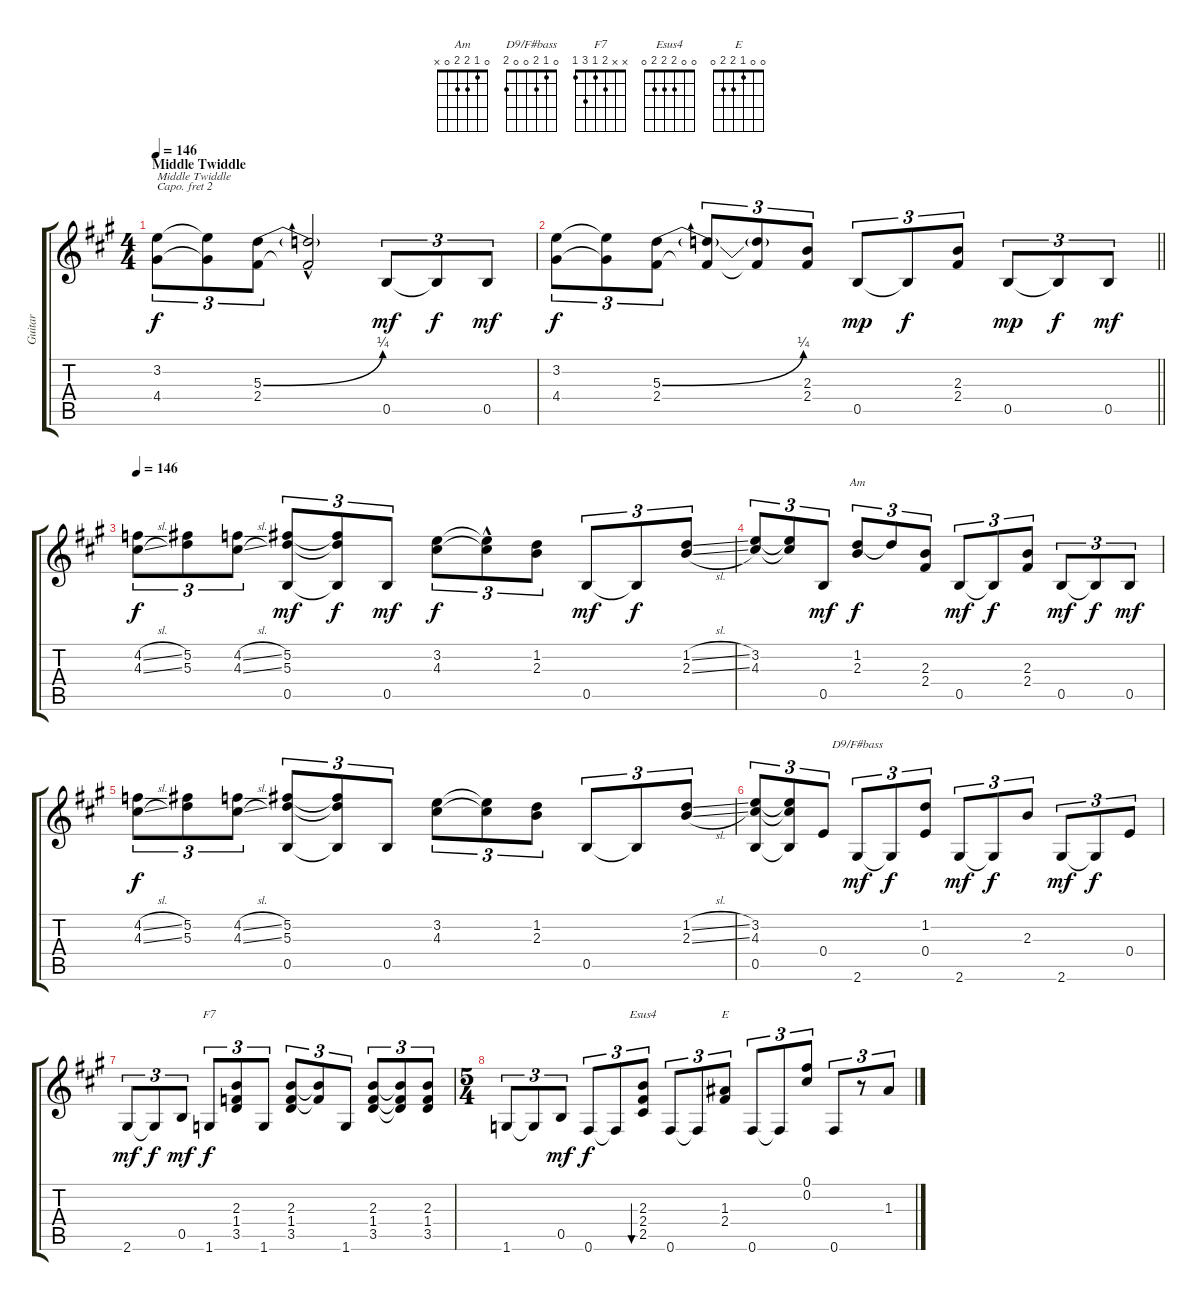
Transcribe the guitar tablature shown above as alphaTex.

\track ("Guitar" "Guitar") {instrument acousticguitarnylon}
\staff {score tabs}
\capo 2
\tuning (E4 B3 G3 D3 A2 E2) {hide}
\chord ("Am" 0 1 2 2 0 x)
\chord ("D9/F#bass" 0 1 2 0 0 2)
\chord ("F7" x x 2 1 3 1)
\chord ("Esus4" 0 0 2 2 2 0)
\chord ("E" 0 0 1 2 2 0)
\ts (4 4)
\section ("" "Middle Twiddle")
\tempo 146
\clef g2
\ks a
(3.2 4.4).8{tu (3 2) txt "Middle Twiddle" dy f} (3.2{t} 4.4{t}).8{tu (3 2)} (5.3{be (bend 0 0 60 1)} 2.4).8{tu (3 2)} (5.3{hac t} 2.4{hac t}).2 0.5.8{tu (3 2) dy mf} 0.5{t}.8{tu (3 2) dy f} 0.5.8{tu (3 2) dy mf} |
\barLineRight lightlight
(3.2 4.4).8{tu (3 2) dy f} (3.2{t} 4.4{t}).8{tu (3 2)} (5.3{be (bend 0 0 60 1)} 2.4).8{tu (3 2)} (5.3{t} 2.4{t}).8{tu (3 2)} (5.3{t} 2.4{t}).8{tu (3 2)} (2.3 2.4).8{tu (3 2)} 0.5.8{tu (3 2) dy mp} 0.5{t}.8{tu (3 2) dy f} (2.3 2.4).8{tu (3 2)} 0.5.8{tu (3 2) dy mp} 0.5{t}.8{tu (3 2) dy f} 0.5.8{tu (3 2) dy mf} |
\tempo 146
(4.2{sl} 4.3{sl}).8{tu (3 2) dy f} (5.2 5.3).8{tu (3 2)} (4.2{sl} 4.3{sl}).8{tu (3 2)} (5.2 5.3 0.5).8{tu (3 2) dy mf} (5.2{t} 5.3{t} 0.5{t}).8{tu (3 2) dy f} 0.5.8{tu (3 2) dy mf} (3.2 4.3).8{tu (3 2) dy f} (3.2{hac t} 4.3{hac t}).8{tu (3 2)} (1.2 2.3).8{tu (3 2)} 0.5.8{tu (3 2) dy mf} 0.5{t}.8{tu (3 2) dy f} (1.2{sl} 2.3{sl}).8{tu (3 2)} |
(3.2 4.3).8{tu (3 2)} (3.2{t} 4.3{t}).8{tu (3 2)} 0.5.8{tu (3 2) dy mf} (1.2 2.3).8{tu (3 2) ch "Am" dy f} 1.2{t}.8{tu (3 2)} (2.3 2.4).8{tu (3 2)} 0.5.8{tu (3 2) dy mf} 0.5{t}.8{tu (3 2) dy f} (2.3 2.4).8{tu (3 2)} 0.5.8{tu (3 2) dy mf} 0.5{t}.8{tu (3 2) dy f} 0.5.8{tu (3 2) dy mf} |
(4.2{sl} 4.3{sl}).8{tu (3 2) dy f} (5.2 5.3).8{tu (3 2)} (4.2{sl} 4.3{sl}).8{tu (3 2)} (5.2 5.3 0.5).8{tu (3 2)} (5.2{t} 5.3{t} 0.5{t}).8{tu (3 2)} 0.5.8{tu (3 2)} (3.2 4.3).8{tu (3 2)} (3.2{t} 4.3{t}).8{tu (3 2)} (1.2 2.3).8{tu (3 2)} 0.5.8{tu (3 2)} 0.5{t}.8{tu (3 2)} (1.2{sl} 2.3{sl}).8{tu (3 2)} |
(3.2 4.3 0.5).8{tu (3 2)} (3.2{t} 4.3{t} 0.5{t}).8{tu (3 2)} 0.4.8{tu (3 2)} 2.6.8{tu (3 2) ch "D9/F#bass" dy mf} 2.6{t}.8{tu (3 2) dy f} (1.2 0.4).8{tu (3 2)} 2.6.8{tu (3 2) dy mf} 2.6{t}.8{tu (3 2) dy f} 2.3.8{tu (3 2)} 2.6.8{tu (3 2) dy mf} 2.6{t}.8{tu (3 2) dy f} 0.4.8{tu (3 2)} |
2.6.8{tu (3 2) dy mf} 2.6{t}.8{tu (3 2) dy f} 0.5.8{tu (3 2) dy mf} 1.6.8{tu (3 2) ch "F7" dy f} (2.3 1.4 3.5).8{tu (3 2)} 1.6.8{tu (3 2)} (2.3 1.4 3.5).8{tu (3 2)} (2.3{t} 1.4{t}).8{tu (3 2)} 1.6.8{tu (3 2)} (2.3 1.4 3.5).8{tu (3 2)} (2.3{t} 1.4{t} 3.5{t}).8{tu (3 2)} (2.3 1.4 3.5).8{tu (3 2)} |
\ts (5 4)
1.6.8{tu (3 2)} 1.6{t}.8{tu (3 2)} 0.5.8{tu (3 2) dy mf} 0.6.8{tu (3 2) dy f} 0.6{t}.8{tu (3 2)} (2.3 2.4 2.5).8{tu (3 2) bu 60 ch "Esus4"} 0.6.8{tu (3 2)} 0.6{t}.8{tu (3 2)} (1.3 2.4).8{tu (3 2) ch "E"} 0.6.8{tu (3 2)} 0.6{t}.8{tu (3 2)} (0.1 0.2).8{tu (3 2)} 0.6.8{tu (3 2)} r.8{tu (3 2)} 1.3.8{tu (3 2)}
